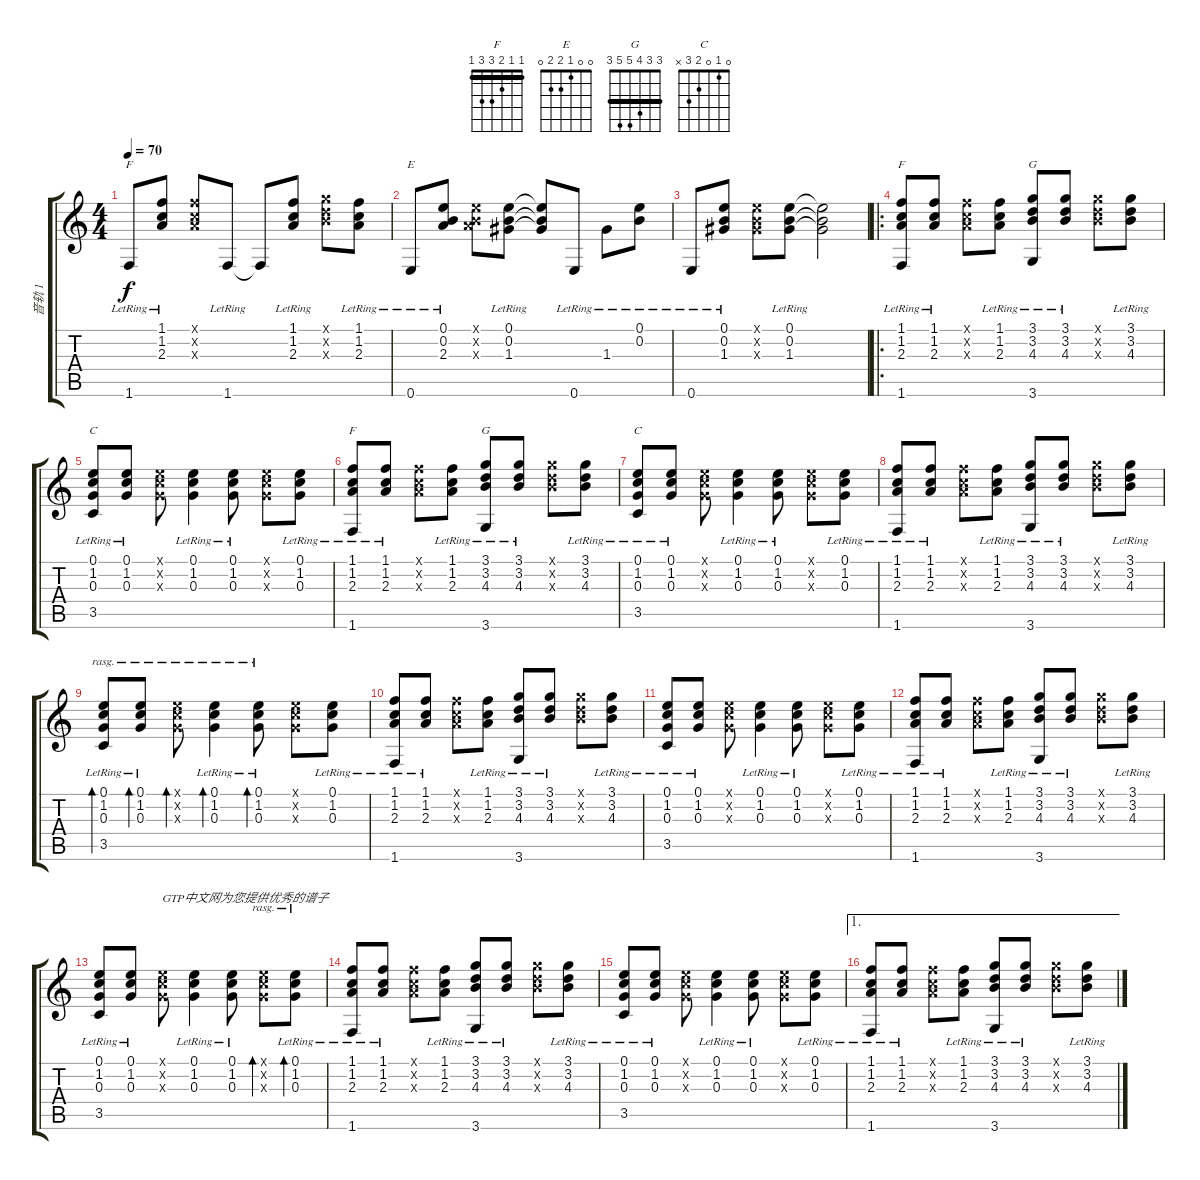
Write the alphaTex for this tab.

\track ("音轨 1" "音轨 1") {instrument electricguitarclean}
\staff {score tabs}
\tuning (E4 B3 G3 D3 A2 E2) {hide}
\chord ("F" 1 1 2 3 0 1) {barre 1}
\chord ("E" 0 0 1 2 2 0)
\chord ("F" 1 1 2 x x 1) {barre 1}
\chord ("G" 3 3 4 x x 3) {barre 3}
\chord ("C" 0 1 0 x 3 x)
\chord ("F" 1 1 2 3 3 1) {barre 1}
\chord ("G" 3 3 4 5 5 3) {barre 3}
\chord ("C" 0 1 0 2 3 x)
\ts (4 4)
\tempo 70
\clef g2
\ks c
1.6{lr}.8{ch "F" dy f} (1.1{lr} 1.2{lr} 2.3{lr}).8 (1.1{x} 1.2{x} 2.3{x}).8 1.6{lr}.8 1.6{t}.8 (1.1{lr} 1.2{lr} 2.3{lr}).8 (3.1{x} 3.2{x} 4.3{x}).8 (1.1{lr} 1.2{lr} 2.3{lr}).8 |
0.6{lr}.8{ch "E"} (0.1{lr} 0.2{lr} 2.3{lr}).8 (0.1{x} 0.2{x} 2.3{x}).8 (0.1{lr} 0.2{lr} 1.3{lr}).8 (0.1{t} 0.2{t} 1.3{t}).8 0.6{lr}.8 1.3{lr}.8 (0.1{lr} 0.2{lr}).8 |
0.6{lr}.8 (0.1{lr} 0.2{lr} 1.3{lr}).8 (0.1{x} 0.2{x} 1.3{x}).8 (0.1{lr} 0.2{lr} 1.3{lr}).8 (0.1{t} 0.2{t} 1.3{t}).2 |
\ro
(1.1{lr} 1.2{lr} 2.3{lr} 1.6{lr}).8{ch "F"} (1.1{lr} 1.2{lr} 2.3{lr}).8 (1.1{x} 1.2{x} 2.3{x}).8 (1.1{lr} 1.2{lr} 2.3{lr}).8 (3.1{lr} 3.2{lr} 4.3{lr} 3.6{lr}).8{ch "G"} (3.1{lr} 3.2{lr} 4.3{lr}).8 (3.1{x} 3.2{x} 4.3{x}).8 (3.1{lr} 3.2{lr} 4.3{lr}).8 |
(0.1{lr} 1.2{lr} 0.3{lr} 3.5{lr}).8{ch "C"} (0.1{lr} 1.2{lr} 0.3{lr}).8 (0.1{x} 1.2{x} 0.3{x}).8 (0.1{lr} 1.2{lr} 0.3{lr}).4 (0.1{lr} 1.2{lr} 0.3{lr}).8 (0.1{x} 1.2{x} 0.3{x}).8 (0.1{lr} 1.2{lr} 0.3{lr}).8 |
(1.1{lr} 1.2{lr} 2.3{lr} 1.6{lr}).8{ch "F"} (1.1{lr} 1.2{lr} 2.3{lr}).8 (1.1{x} 1.2{x} 2.3{x}).8 (1.1{lr} 1.2{lr} 2.3{lr}).8 (3.1{lr} 3.2{lr} 4.3{lr} 3.6{lr}).8{ch "G"} (3.1{lr} 3.2{lr} 4.3{lr}).8 (3.1{x} 3.2{x} 4.3{x}).8 (3.1{lr} 3.2{lr} 4.3{lr}).8 |
(0.1{lr} 1.2{lr} 0.3{lr} 3.5{lr}).8{ch "C"} (0.1{lr} 1.2{lr} 0.3{lr}).8 (0.1{x} 1.2{x} 0.3{x}).8 (0.1{lr} 1.2{lr} 0.3{lr}).4 (0.1{lr} 1.2{lr} 0.3{lr}).8 (0.1{x} 1.2{x} 0.3{x}).8 (0.1{lr} 1.2{lr} 0.3{lr}).8 |
(1.1{lr} 1.2{lr} 2.3{lr} 1.6{lr}).8 (1.1{lr} 1.2{lr} 2.3{lr}).8 (1.1{x} 1.2{x} 2.3{x}).8 (1.1{lr} 1.2{lr} 2.3{lr}).8 (3.1{lr} 3.2{lr} 4.3{lr} 3.6{lr}).8 (3.1{lr} 3.2{lr} 4.3{lr}).8 (3.1{x} 3.2{x} 4.3{x}).8 (3.1{lr} 3.2{lr} 4.3{lr}).8 |
(0.1{lr} 1.2{lr} 0.3{lr} 3.5{lr}).8{bd 30 rasg ii} (0.1{lr} 1.2{lr} 0.3{lr}).8{bd 30 rasg ii} (0.1{x} 1.2{x} 0.3{x}).8{bd 30 rasg ii} (0.1{lr} 1.2{lr} 0.3{lr}).4{bd 30 rasg ii} (0.1{lr} 1.2{lr} 0.3{lr}).8{bd 30 rasg ii} (0.1{x} 1.2{x} 0.3{x}).8 (0.1{lr} 1.2{lr} 0.3{lr}).8 |
(1.1{lr} 1.2{lr} 2.3{lr} 1.6{lr}).8 (1.1{lr} 1.2{lr} 2.3{lr}).8 (1.1{x} 1.2{x} 2.3{x}).8 (1.1{lr} 1.2{lr} 2.3{lr}).8 (3.1{lr} 3.2{lr} 4.3{lr} 3.6{lr}).8 (3.1{lr} 3.2{lr} 4.3{lr}).8 (3.1{x} 3.2{x} 4.3{x}).8 (3.1{lr} 3.2{lr} 4.3{lr}).8 |
(0.1{lr} 1.2{lr} 0.3{lr} 3.5{lr}).8 (0.1{lr} 1.2{lr} 0.3{lr}).8 (0.1{x} 1.2{x} 0.3{x}).8 (0.1{lr} 1.2{lr} 0.3{lr}).4 (0.1{lr} 1.2{lr} 0.3{lr}).8 (0.1{x} 1.2{x} 0.3{x}).8 (0.1{lr} 1.2{lr} 0.3{lr}).8 |
(1.1{lr} 1.2{lr} 2.3{lr} 1.6{lr}).8 (1.1{lr} 1.2{lr} 2.3{lr}).8 (1.1{x} 1.2{x} 2.3{x}).8 (1.1{lr} 1.2{lr} 2.3{lr}).8 (3.1{lr} 3.2{lr} 4.3{lr} 3.6{lr}).8 (3.1{lr} 3.2{lr} 4.3{lr}).8 (3.1{x} 3.2{x} 4.3{x}).8 (3.1{lr} 3.2{lr} 4.3{lr}).8 |
(0.1{lr} 1.2{lr} 0.3{lr} 3.5{lr}).8 (0.1{lr} 1.2{lr} 0.3{lr}).8 (0.1{x} 1.2{x} 0.3{x}).8{txt "GTP中文网为您提供优秀的谱子"} (0.1{lr} 1.2{lr} 0.3{lr}).4 (0.1{lr} 1.2{lr} 0.3{lr}).8 (0.1{x} 1.2{x} 0.3{x}).8{bd 30 rasg ii} (0.1{lr} 1.2{lr} 0.3{lr}).8{bd 30 rasg ii} |
(1.1{lr} 1.2{lr} 2.3{lr} 1.6{lr}).8 (1.1{lr} 1.2{lr} 2.3{lr}).8 (1.1{x} 1.2{x} 2.3{x}).8 (1.1{lr} 1.2{lr} 2.3{lr}).8 (3.1{lr} 3.2{lr} 4.3{lr} 3.6{lr}).8 (3.1{lr} 3.2{lr} 4.3{lr}).8 (3.1{x} 3.2{x} 4.3{x}).8 (3.1{lr} 3.2{lr} 4.3{lr}).8 |
(0.1{lr} 1.2{lr} 0.3{lr} 3.5{lr}).8 (0.1{lr} 1.2{lr} 0.3{lr}).8 (0.1{x} 1.2{x} 0.3{x}).8 (0.1{lr} 1.2{lr} 0.3{lr}).4 (0.1{lr} 1.2{lr} 0.3{lr}).8 (0.1{x} 1.2{x} 0.3{x}).8 (0.1{lr} 1.2{lr} 0.3{lr}).8 |
\ae 1
(1.1{lr} 1.2{lr} 2.3{lr} 1.6{lr}).8 (1.1{lr} 1.2{lr} 2.3{lr}).8 (1.1{x} 1.2{x} 2.3{x}).8 (1.1{lr} 1.2{lr} 2.3{lr}).8 (3.1{lr} 3.2{lr} 4.3{lr} 3.6{lr}).8 (3.1{lr} 3.2{lr} 4.3{lr}).8 (3.1{x} 3.2{x} 4.3{x}).8 (3.1{lr} 3.2{lr} 4.3{lr}).8
